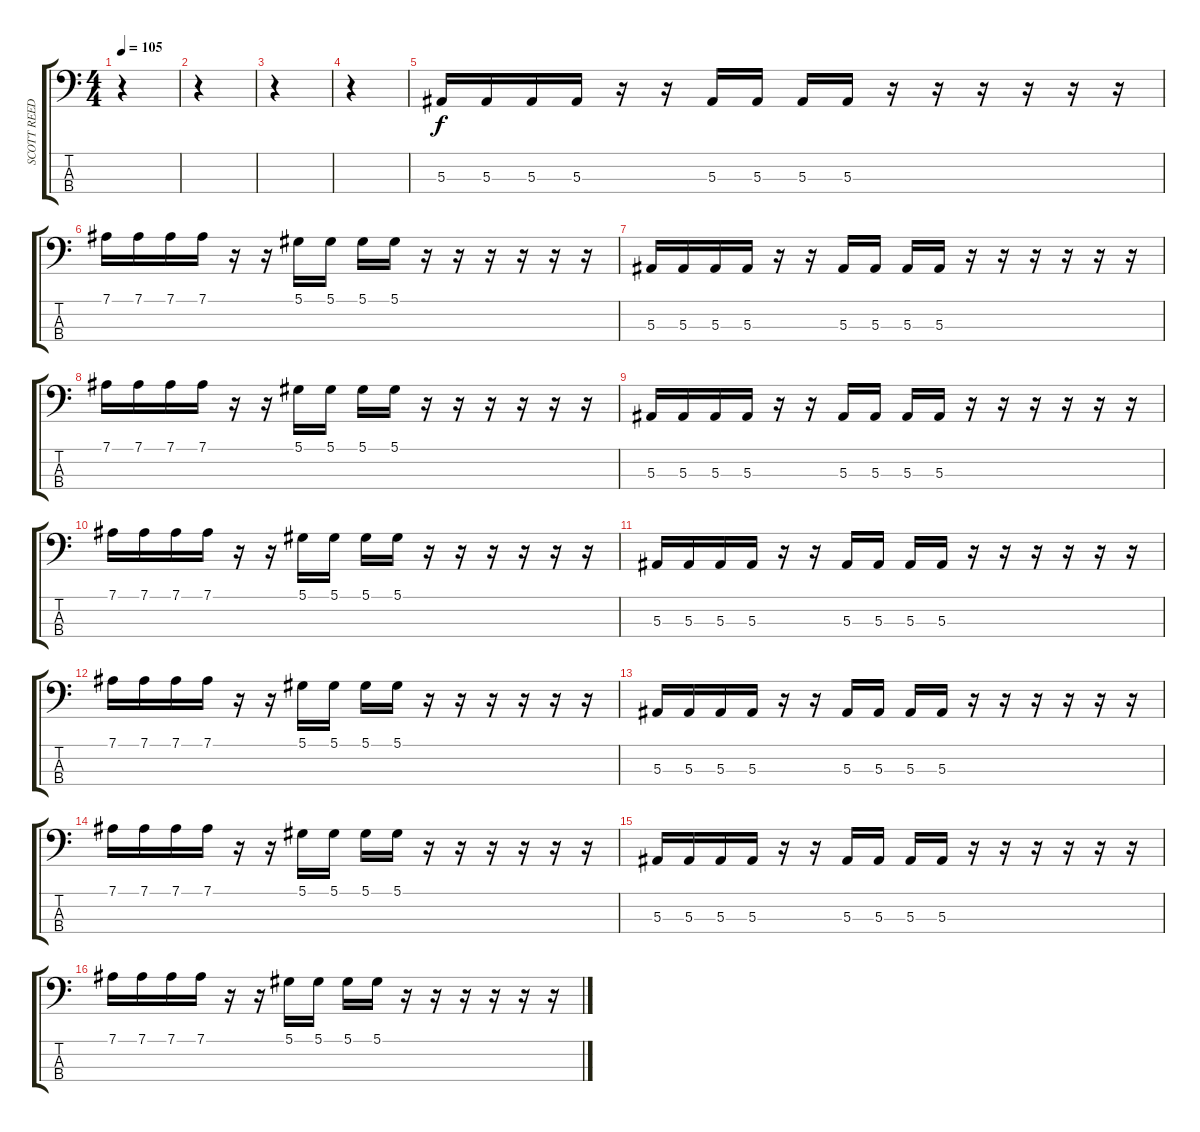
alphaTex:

\track ("SCOTT REEDER - BASS" "SCOTT REED") {instrument electricbasspick}
\staff {score tabs}
\tuning (Eb2 Bb1 F1 C1) {hide}
\ts (4 4)
\tempo 105
\clef f4
\ks c
r.4{dy f instrument electricbasspick} |
r.4 |
r.4 |
r.4 |
5.3.16 5.3.16 5.3.16 5.3.16 r.16 r.16 5.3.16 5.3.16 5.3.16 5.3.16 r.16 r.16 r.16 r.16 r.16 r.16 |
7.1.16 7.1.16 7.1.16 7.1.16 r.16 r.16 5.1.16 5.1.16 5.1.16 5.1.16 r.16 r.16 r.16 r.16 r.16 r.16 |
5.3.16 5.3.16 5.3.16 5.3.16 r.16 r.16 5.3.16 5.3.16 5.3.16 5.3.16 r.16 r.16 r.16 r.16 r.16 r.16 |
7.1.16 7.1.16 7.1.16 7.1.16 r.16 r.16 5.1.16 5.1.16 5.1.16 5.1.16 r.16 r.16 r.16 r.16 r.16 r.16 |
5.3.16 5.3.16 5.3.16 5.3.16 r.16 r.16 5.3.16 5.3.16 5.3.16 5.3.16 r.16 r.16 r.16 r.16 r.16 r.16 |
7.1.16 7.1.16 7.1.16 7.1.16 r.16 r.16 5.1.16 5.1.16 5.1.16 5.1.16 r.16 r.16 r.16 r.16 r.16 r.16 |
5.3.16 5.3.16 5.3.16 5.3.16 r.16 r.16 5.3.16 5.3.16 5.3.16 5.3.16 r.16 r.16 r.16 r.16 r.16 r.16 |
7.1.16 7.1.16 7.1.16 7.1.16 r.16 r.16 5.1.16 5.1.16 5.1.16 5.1.16 r.16 r.16 r.16 r.16 r.16 r.16 |
5.3.16 5.3.16 5.3.16 5.3.16 r.16 r.16 5.3.16 5.3.16 5.3.16 5.3.16 r.16 r.16 r.16 r.16 r.16 r.16 |
7.1.16 7.1.16 7.1.16 7.1.16 r.16 r.16 5.1.16 5.1.16 5.1.16 5.1.16 r.16 r.16 r.16 r.16 r.16 r.16 |
5.3.16 5.3.16 5.3.16 5.3.16 r.16 r.16 5.3.16 5.3.16 5.3.16 5.3.16 r.16 r.16 r.16 r.16 r.16 r.16 |
7.1.16 7.1.16 7.1.16 7.1.16 r.16 r.16 5.1.16 5.1.16 5.1.16 5.1.16 r.16 r.16 r.16 r.16 r.16 r.16
